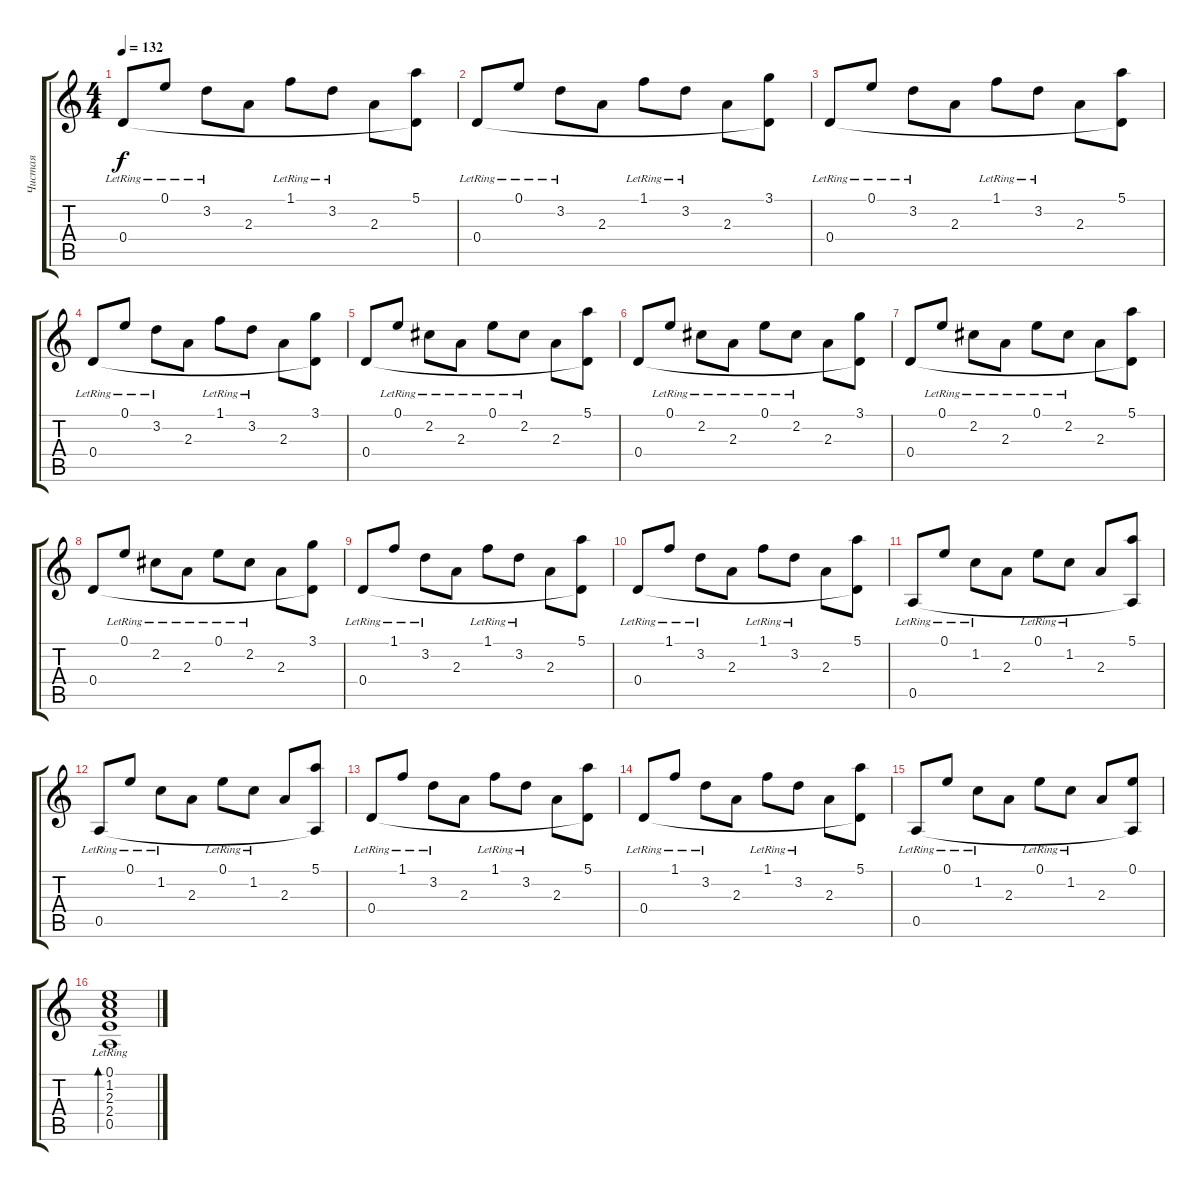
\track ("Чистая" "Чистая") {instrument acousticguitarsteel}
\staff {score tabs}
\tuning (E4 B3 G3 D3 A2 E2) {hide}
\ts (4 4)
\tempo 132
\clef g2
\ks c
0.4{lr}.8{dy f} 0.1{lr}.8 3.2{lr}.8 2.3.8 1.1{lr}.8 3.2{lr}.8 2.3.8 (5.1 0.4{t}).8 |
0.4{lr}.8 0.1{lr}.8 3.2{lr}.8 2.3.8 1.1{lr}.8 3.2{lr}.8 2.3.8 (3.1 0.4{t}).8 |
0.4{lr}.8 0.1{lr}.8 3.2{lr}.8 2.3.8 1.1{lr}.8 3.2{lr}.8 2.3.8 (5.1 0.4{t}).8 |
0.4{lr}.8 0.1{lr}.8 3.2{lr}.8 2.3.8 1.1{lr}.8 3.2{lr}.8 2.3.8 (3.1 0.4{t}).8 |
0.4.8 0.1{lr}.8 2.2{lr}.8 2.3{lr}.8 0.1{lr}.8 2.2{lr}.8 2.3.8 (5.1 0.4{t}).8 |
0.4.8 0.1{lr}.8 2.2{lr}.8 2.3{lr}.8 0.1{lr}.8 2.2{lr}.8 2.3.8 (3.1 0.4{t}).8 |
0.4.8 0.1{lr}.8 2.2{lr}.8 2.3{lr}.8 0.1{lr}.8 2.2{lr}.8 2.3.8 (5.1 0.4{t}).8 |
0.4.8 0.1{lr}.8 2.2{lr}.8 2.3{lr}.8 0.1{lr}.8 2.2{lr}.8 2.3.8 (3.1 0.4{t}).8 |
0.4{lr}.8 1.1{lr}.8 3.2{lr}.8 2.3.8 1.1{lr}.8 3.2{lr}.8 2.3.8 (5.1 0.4{t}).8 |
0.4{lr}.8 1.1{lr}.8 3.2{lr}.8 2.3.8 1.1{lr}.8 3.2{lr}.8 2.3.8 (5.1 0.4{t}).8 |
0.5{lr}.8 0.1{lr}.8 1.2{lr}.8 2.3.8 0.1{lr}.8 1.2{lr}.8 2.3.8 (5.1 0.5{t}).8 |
0.5{lr}.8 0.1{lr}.8 1.2{lr}.8 2.3.8 0.1{lr}.8 1.2{lr}.8 2.3.8 (5.1 0.5{t}).8 |
0.4{lr}.8 1.1{lr}.8 3.2{lr}.8 2.3.8 1.1{lr}.8 3.2{lr}.8 2.3.8 (5.1 0.4{t}).8 |
0.4{lr}.8 1.1{lr}.8 3.2{lr}.8 2.3.8 1.1{lr}.8 3.2{lr}.8 2.3.8 (5.1 0.4{t}).8 |
0.5{lr}.8 0.1{lr}.8 1.2{lr}.8 2.3.8 0.1{lr}.8 1.2{lr}.8 2.3.8 (0.1 0.5{t}).8 |
(0.1 1.2 2.3 2.4 0.5{lr}).1{bd 120}
